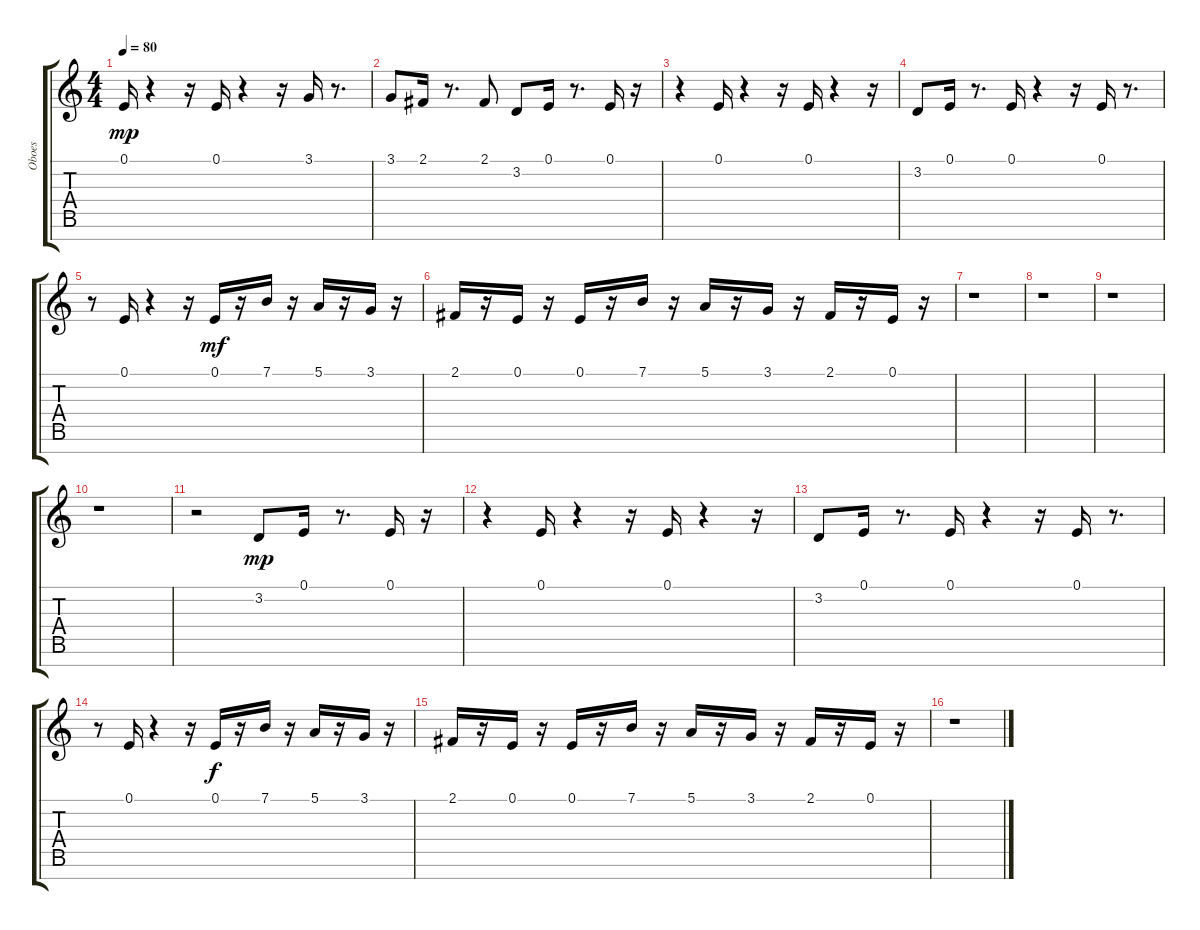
\track ("Oboes" "Oboes") {instrument oboe}
\staff {score tabs}
\tuning (E4 B3 G3 D3 A2 E2 B1) {hide}
\ts (4 4)
\tempo 80
\clef g2
\ks c
0.1.16{dy mp} r.4 r.16 0.1.16 r.4 r.16 3.1.16 r.8{d} |
3.1.8 2.1.16 r.8{d} 2.1.8 3.2.8 0.1.16 r.8{d} 0.1.16 r.16 |
r.4 0.1.16 r.4 r.16 0.1.16 r.4 r.16 |
3.2.8 0.1.16 r.8{d} 0.1.16 r.4 r.16 0.1.16 r.8{d} |
r.8 0.1.16 r.4 r.16 0.1.16{dy mf volume 7} r.16 7.1.16 r.16 5.1.16 r.16 3.1.16 r.16 |
2.1.16 r.16 0.1.16 r.16 0.1.16 r.16 7.1.16 r.16 5.1.16 r.16 3.1.16 r.16 2.1.16 r.16 0.1.16 r.16 |
r.1 |
r.1 |
r.1 |
r.1 |
r.2 3.2.8{dy mp volume 11} 0.1.16 r.8{d} 0.1.16 r.16 |
r.4 0.1.16 r.4 r.16 0.1.16 r.4 r.16 |
3.2.8 0.1.16 r.8{d} 0.1.16 r.4 r.16 0.1.16 r.8{d} |
r.8 0.1.16 r.4 r.16 0.1.16{dy f} r.16 7.1.16 r.16 5.1.16 r.16 3.1.16 r.16 |
2.1.16 r.16 0.1.16 r.16 0.1.16 r.16 7.1.16 r.16 5.1.16 r.16 3.1.16 r.16 2.1.16 r.16 0.1.16 r.16 |
r.1
